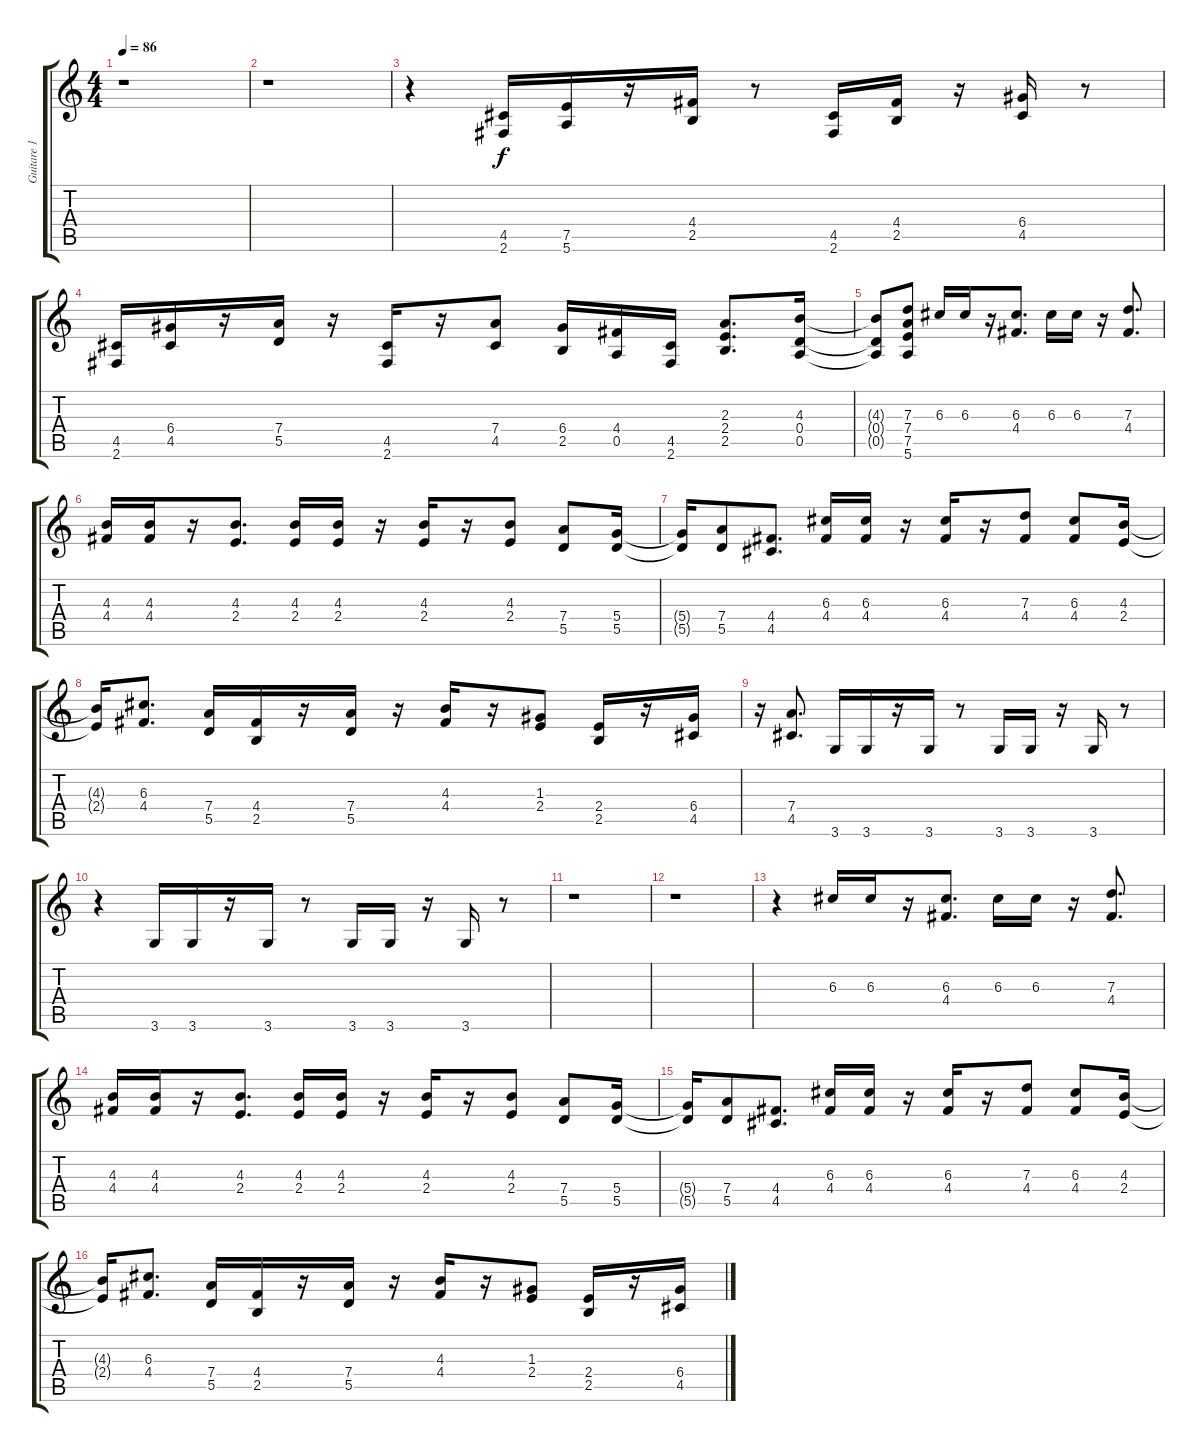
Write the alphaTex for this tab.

\track ("Guitare 1" "Guitare 1") {instrument distortionguitar}
\staff {score tabs}
\tuning (E4 B3 G3 D3 A2 E2) {hide}
\ts (4 4)
\tempo 86
\clef g2
\ks c
r.1{dy f instrument distortionguitar} |
r.1 |
r.4 (4.5 2.6).16 (7.5 5.6).16 r.16 (4.4 2.5).16 r.8 (4.5 2.6).16 (4.4 2.5).16 r.16 (6.4 4.5).16 r.8 |
(4.5 2.6).16 (6.4 4.5).16 r.16 (7.4 5.5).16 r.16 (4.5 2.6).16 r.16 (7.4 4.5).8 (6.4 2.5).16 (4.4 0.5).16 (4.5 2.6).16 (2.3 2.4 2.5).8{d} (4.3 0.4 0.5).16 |
(4.3{t} 0.4{t} 0.5{t}).8 (7.3 7.4 7.5 5.6).8 6.3.16 6.3.16 r.16 (6.3 4.4).8{d} 6.3.16 6.3.16 r.16 (7.3 4.4).8{d} |
(4.3 4.4).16 (4.3 4.4).16 r.16 (4.3 2.4).8{d} (4.3 2.4).16 (4.3 2.4).16 r.16 (4.3 2.4).16 r.16 (4.3 2.4).8 (7.4 5.5).8 (5.4 5.5).16 |
(5.4{t} 5.5{t}).16 (7.4 5.5).8 (4.4 4.5).8{d} (6.3 4.4).16 (6.3 4.4).16 r.16 (6.3 4.4).16 r.16 (7.3 4.4).8 (6.3 4.4).8 (4.3 2.4).16 |
(4.3{t} 2.4{t}).16 (6.3 4.4).8{d} (7.4 5.5).16 (4.4 2.5).16 r.16 (7.4 5.5).16 r.16 (4.3 4.4).16 r.16 (1.3 2.4).8 (2.4 2.5).16 r.16 (6.4 4.5).16 |
r.16 (7.4 4.5).8{d} 3.6.16 3.6.16 r.16 3.6.16 r.8 3.6.16 3.6.16 r.16 3.6.16 r.8 |
r.4 3.6.16 3.6.16 r.16 3.6.16 r.8 3.6.16 3.6.16 r.16 3.6.16 r.8 |
r.1 |
r.1 |
r.4 6.3.16 6.3.16 r.16 (6.3 4.4).8{d} 6.3.16 6.3.16 r.16 (7.3 4.4).8{d} |
(4.3 4.4).16 (4.3 4.4).16 r.16 (4.3 2.4).8{d} (4.3 2.4).16 (4.3 2.4).16 r.16 (4.3 2.4).16 r.16 (4.3 2.4).8 (7.4 5.5).8 (5.4 5.5).16 |
(5.4{t} 5.5{t}).16 (7.4 5.5).8 (4.4 4.5).8{d} (6.3 4.4).16 (6.3 4.4).16 r.16 (6.3 4.4).16 r.16 (7.3 4.4).8 (6.3 4.4).8 (4.3 2.4).16 |
(4.3{t} 2.4{t}).16 (6.3 4.4).8{d} (7.4 5.5).16 (4.4 2.5).16 r.16 (7.4 5.5).16 r.16 (4.3 4.4).16 r.16 (1.3 2.4).8 (2.4 2.5).16 r.16 (6.4 4.5).16
